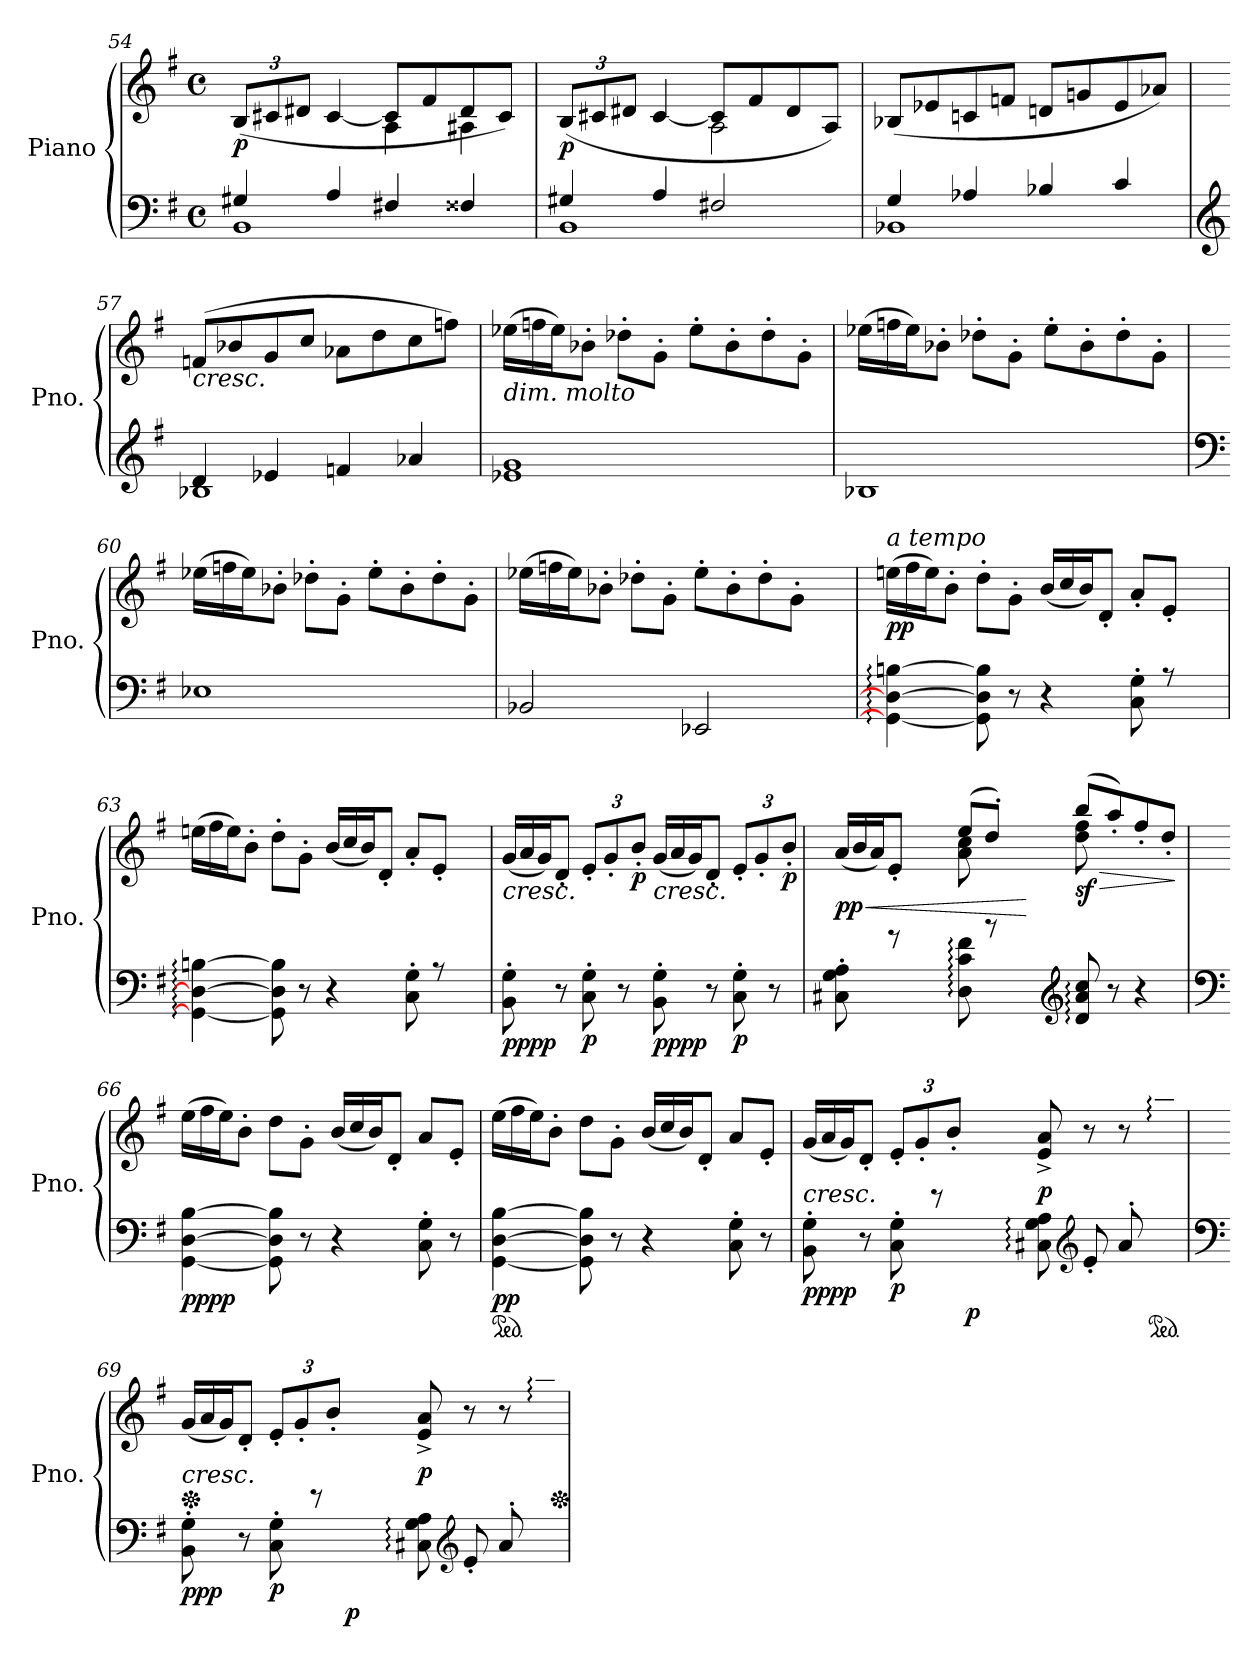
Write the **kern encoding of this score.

**kern	**kern	**dynam
*part1	*part1	*part1
*staff2	*staff1	*staff1/2
*I"Piano	*	*
*I'Pno.	*	*
*clefF4	*clefG2	*
*k[f#]	*k[f#]	*
*M4/4	*M4/4	*
*met(c)	*met(c)	*
*MM136	*MM136	*
=54	=54	=54
*^	*	*
*	*	*Xbrackettup	*
*	*	*^	*
!	!	!	!	!LO:DY:b
4G#X/	1BB	(>12B/L	2ryy	p
.	.	12c#X/	.	.
.	.	12d#X/J	.	.
4A/	.	[4c#/	.	.
4F#X/	.	8c#/L]	4A\	.
.	.	8f#/	.	.
4F##X/	.	8d#/	4A#X\	.
.	.	8c#/J)	.	.
!!LO:LB:g=z	!!
=55	=55	=55	=55	=55
!	!	!	!	!LO:DY:b
4G#X/	1BB	(>12B/L	2ryy	p
.	.	12c#X/	.	.
.	.	12d#X/J	.	.
4A/	.	[4c#/	.	.
2F#X/	.	8c#/L]	2A\	.
.	.	8f#/	.	.
.	.	8d#/	.	.
.	.	8A/J)	.	.
*	*	*v	*v	*
=56	=56	=56	=56
4G/	1BB-X	(<8B-X/L	.
.	.	8e-X/	.
4A-X/	.	8cn/	.
.	.	8fn/J	.
4B-X/	.	8dn/L	.
.	.	8gn/	.
4c/	.	8e-/	.
.	.	8a-X/J)	.
=57	=57	=57	=57
*clefG2	*	*	*
!	!	!	!LO:HP:b
4d/	1B-X	(>8fn/L	<
.	.	8b-X/	.
4e-X/	.	8g/	.
.	.	8cc/J	.
4fn/	.	8a-X\L	.
.	.	8dd\	.
4a-X/	.	8cc\	.
.	.	8ffn\J)	.
*v	*v	*	*
=58	=58	=58
*	*Xtuplet	*
!	!LO:TX:b:i:t=dim. molto	!
1e-X 1g	(>24ee-X\LL	.
.	24ffn\	.
.	24ee-\J)	.
.	8b-X'\J	.
.	8dd-X'\L	.
.	8g'\J	.
.	8ee-'\L	.
.	8b-'\	.
.	8dd-'\	.
.	8g'\J	.
=59	=59	=59
1B-X	(>24ee-X\LL	.
.	24ffn\	.
.	24ee-\J)	.
.	8b-X'\J	.
.	8dd-X'\L	.
.	8g'\J	.
.	8ee-'\L	.
.	8b-'\	.
.	8dd-'\	.
.	8g'\J	.
!!LO:LB:g=z
=60	=60	=60
*clefF4	*	*
*	*MM130	*
1E-X	(>24ee-X\LL	.
.	24ffn\	.
.	24ee-\J)	.
.	8b-X'\J	.
.	8dd-X'\L	.
.	8g'\J	.
.	8ee-'\L	.
.	8b-'\	.
.	8dd-'\	.
.	8g'\J	.
=61	=61	=61
*	*MM120	*
*^	*	*
2BB-X/	2.ryy	(>24ee-X\LL	.
.	.	24ffn\	.
.	.	24ee-\J)	.
.	.	8b-X'\J	.
.	.	8dd-X'\L	.
.	.	8g'\J	.
*	*	*MM110	*
2EE-X/	.	8ee-'\L	.
.	.	8b-'\	.
*	*	*MM100	*
.	8..ryy	8dd-'\	.
.	.	8g'\J	.
.	[64GG!/LLLLyy	.	.
.	[64D!/JJJJyy	.	.
=62	=62	=62	=62
*	*	*MM136	*
!	!	!LO:TX:a:i:t=a tempo	!
!	!	!	!LO:DY:b
4GG\_: 4D\_: [4Bn\:	2.ryy	(>24een\LL	pp
.	.	24ff#\	.
.	.	24ee\J)	.
.	.	8b'\J	.
8GG\] 8D\] 8B\]	.	8dd'\L	.
8r	.	8g'\J	.
4r	.	(<24b/LL	.
.	.	24cc/	.
.	.	24b/J)	.
.	.	8d'/J	.
8C\' 8G\'	8..ryy	8a'/L	.
8r	.	8e'/J	.
.	[64GG!/LLLLyy	.	.
.	[64D!/JJJJyy	.	.
=63	=63	=63	=63
4GG\_: 4D\_: [4Bn\:	2.ryy	(>24een\LL	.
.	.	24ff#\	.
.	.	24ee\J)	.
.	.	8b'\J	.
8GG\] 8D\] 8B\]	.	8dd'\L	.
8r	.	8g'\J	.
4r	.	(<24b/LL	.
.	.	24cc/	.
.	.	24b/J)	.
.	.	8d'/J	.
8C\' 8G\'	8..ryy	8a'/L	.
8r	.	8e'/J	.
.	64GG!/LLLLyy	.	.
.	64D!/JJJJyy	.	.
!!LO:LB:g=z
=64	=64	=64	=64
!	!	!	!LO:HP:b
!	!	!	!LO:DY:n=1:b=2
!	!	!	!LO:DY:n=2:b
*v	*v	*	*
8BB\' 8G\'	(<24g/LL	< pp pp
.	24a/	.
.	24g/J)	.
8r	8d'/J	.
*	*tuplet	*
!	!	!LO:DY:n=3:b=2
8C\' 8G\'	12e'/L	p
.	12g'/	.
8r	.	.
!	!	!LO:DY:n=4:b
.	12b'/J	p
*	*Xtuplet	*
!	!	!LO:HP:n=1:b
!	!	!LO:DY:n=5:b=2
!	!	!LO:DY:n=6:b
8BB\' 8G\'	(<24g/LL	[ < pp pp
.	24a/	.
.	24g/J)	.
8r	8d'/J	.
*	*tuplet	*
!	!	!LO:DY:n=7:b=2
8C\' 8G\'	12e'/L	p
.	12g'/	.
8r	.	.
!	!	!LO:DY:n=8:b
.	12b'/J	p
.	.	[
=65	=65	=65
*^	*	*
*	*	*Xtuplet	*
!	!	!	!LO:HP:b
*	*	*^	*
!	!	!	!	!LO:DY:n=1:b
8C#X\' 8G\' 8A\'	8..ryy	(<24a/LL	4rgyy	< pp
.	.	24b/	.	.
.	.	24a/J)	.	.
8r	.	8e'/J	.	.
.	64D!\LLLLyy	.	.	.
.	64c!\JJJJyy	.	.	.
8D\: 8c\: 8f#\:	8..ryy	(>8ee/L	8a\ 8cc\	.
8r	.	8dd'/J)	16.ryy	.
.	64d!\LLLLyy	.	64dd!\LLLLyy	.
.	64a!\JJJJyy	.	64ff#!\JJJJyy	[
*clefG2	*	*	*	*
*	*	*MM132	*	*
!	!	!	!	!LO:HP:b
!	!	!	!	!LO:DY:n=2:b
8d/: 8a/: 8cc/:	2ryy	(>8bb:/L	8dd\ 8ff#\	> sf
8r	.	8aa'/)	8ryy	.
*	*	*MM128	*	*
4r	.	8ff#'/	4ryy	.
.	.	8dd'/J	.	.
*v	*v	*	*	*
*	*v	*v	*
.	.	]
=66	=66	=66
*clefF4	*	*
*	*MM136	*
!	!	!LO:DY:b=2
!	!	!LO:DY:n=1:b
[4GG\ [4D\ [4B\	(>24ee\LL	pp pp
.	24ff#\	.
.	24ee\J)	.
.	8b'\J	.
8GG\] 8D\] 8B\]	8dd\L	.
8r	8g'\J	.
4r	(<24b/LL	.
.	24cc/	.
.	24b/J)	.
.	8d'/J	.
8C\' 8G\'	8a/L	.
8r	8e'/J	.
=67	=67	=67
*ped	*	*
!	!	!LO:DY:b=2
[4GG\ [4D\ [4B\	(>24ee\LL	pp
.	24ff#\	.
.	24ee\J)	.
.	8b'\J	.
8GG\] 8D\] 8B\]	8dd\L	.
8r	8g'\J	.
4r	(<24b/LL	.
.	24cc/	.
.	24b/J)	.
.	8d'/J	.
8C\' 8G\'	8a/L	.
8r	8e'/J	.
!!LO:PB:g=z
=68	=68	=68
*^	*	*
!	!	!	!LO:HP:b
*	*	*^	*
!	!	!	!	!LO:DY:n=1:b=2
!	!	!	!	!LO:DY:n=2:b
8BB\' 8G\'	4ryy	(<24g/LL	2..ryy	< pp pp
.	.	24a/	.	.
.	.	24g/J)	.	.
8r	.	8d'/J	.	.
*	*	*tuplet	*	*
!	!	!	!	!LO:DY:n=3:b=2
8C\' 8G\'	8..ryy	12e'/L	.	p
.	.	12g'/	.	.
8r	.	.	.	.
.	.	12b'/J	.	.
!	!	!	!	!LO:DY:n=4:b=2
.	64C#X!\LLLLyy	.	.	p
.	64G!\JJJJyy	.	.	.
!	!	!	!	!LO:DY:n=5:b
8C#X\: 8G\: 8A\:	4ryy	8e/^ 8a/^	.	[ p
*clefG2	*	*	*	*
8e'/L	.	8r	.	.
8a'/	16..ryy	8r	.	.
*ped	*	*	*	*
.	64ee!\yy	.	.	.
8ryy	8ryy	8ryy	8ee\:^ 8aa\:^J	.
=69	=69	=69	=69	=69
*clefF4	*	*	*	*
*	*	*Xped	*	*
*	*	*Xtuplet	*	*
!	!	!	!	!LO:HP:b
!	!	!	!	!LO:DY:n=1:b=2
!	!	!	!	!LO:DY:n=2:b
8BB\' 8G\'	4ryy	(<24g/LL	2..ryy	< pp p
.	.	24a/	.	.
.	.	24g/J)	.	.
8r	.	8d'/J	.	.
*	*	*tuplet	*	*
!	!	!	!	!LO:DY:n=3:b=2
8C\' 8G\'	8..ryy	12e'/L	.	p
.	.	12g'/	.	.
8r	.	.	.	.
.	.	12b'/J	.	.
!	!	!	!	!LO:DY:n=4:b=2
.	64C#X!\LLLLyy	.	.	p
.	64G!\JJJJyy	.	.	.
!	!	!	!	!LO:DY:n=5:b
8C#X\: 8G\: 8A\:	4ryy	8e/^ 8a/^	.	[ p
*clefG2	*	*	*	*
8e'/L	.	8r	.	.
8a'/	16..ryy	8r	.	.
.	64ee!\yy	.	.	.
8ryy	8ryy	8ryy	8ee\:^ 8aa\:^J	.
*v	*v	*	*	*
*	*v	*v	*
.	.	[
*	*Xped	*
=	=	=
*-	*-	*-
